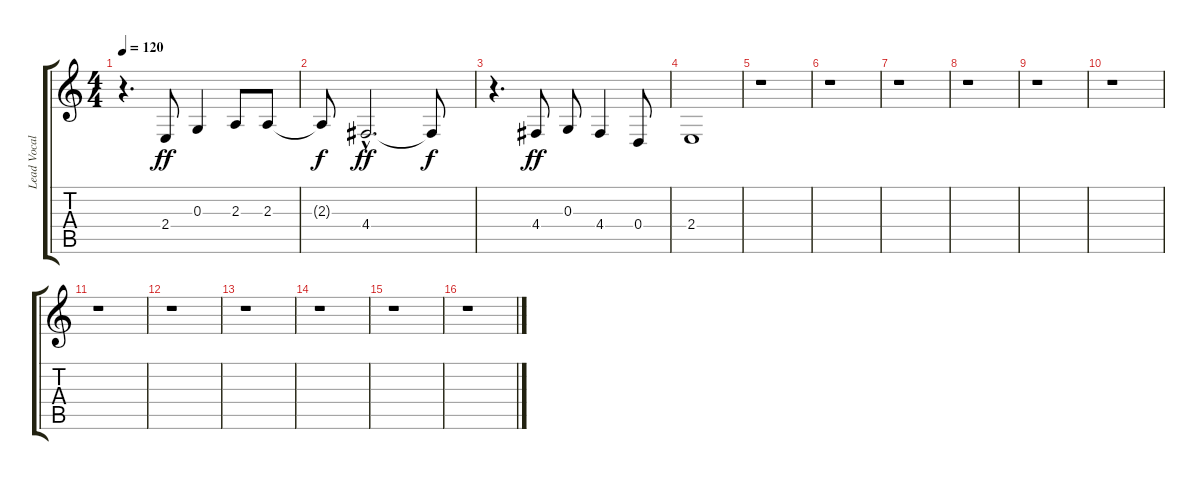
\track ("Lead Vocal II" "Lead Vocal") {instrument panflute}
\staff {score tabs}
\tuning (E4 B3 G3 D3 A2 E2) {hide}
\ts (4 4)
\tempo 120
\clef g2
\ks c
r.4{d dy f} 2.4.8{dy ff} 0.3.4 2.3.8 2.3.8 |
2.3{t}.8{dy f} 4.4{hac}.2{d dy ff} 4.4{t}.8{dy f} |
r.4{d} 4.4.8{dy ff} 0.3.8 4.4.4 0.4.8 |
2.4.1 |
r.1 |
r.1 |
r.1 |
r.1 |
r.1 |
r.1 |
r.1 |
r.1 |
r.1 |
r.1 |
r.1 |
r.1
